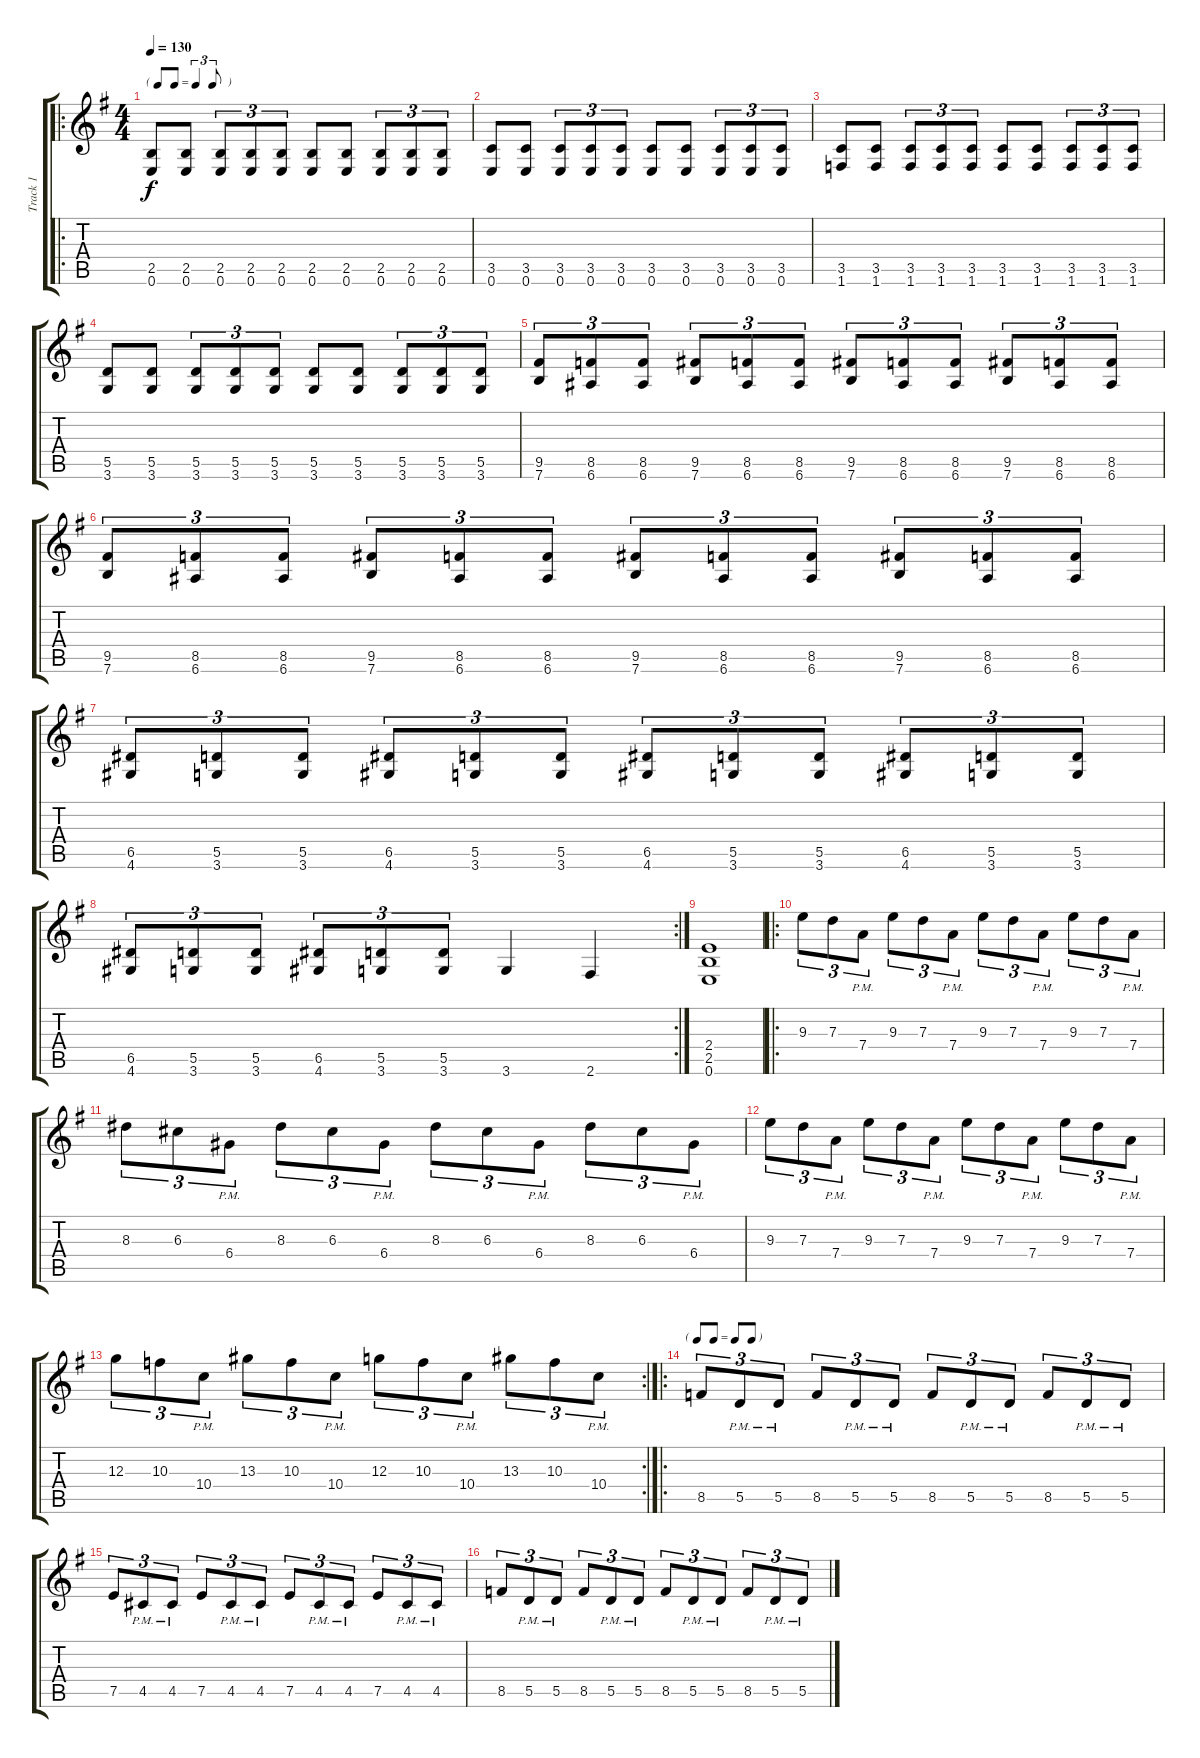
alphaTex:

\track ("Track 1" "Track 1") {instrument distortionguitar}
\staff {score tabs}
\tuning (E4 B3 G3 D3 A2 E2) {hide}
\ro
\ts (4 4)
\tf triplet8th
\tempo 130
\clef g2
\ks eminor
(2.5 0.6).8{dy f} (2.5 0.6).8 (2.5 0.6).8{tu (3 2)} (2.5 0.6).8{tu (3 2)} (2.5 0.6).8{tu (3 2)} (2.5 0.6).8 (2.5 0.6).8 (2.5 0.6).8{tu (3 2)} (2.5 0.6).8{tu (3 2)} (2.5 0.6).8{tu (3 2)} |
(3.5 0.6).8 (3.5 0.6).8 (3.5 0.6).8{tu (3 2)} (3.5 0.6).8{tu (3 2)} (3.5 0.6).8{tu (3 2)} (3.5 0.6).8 (3.5 0.6).8 (3.5 0.6).8{tu (3 2)} (3.5 0.6).8{tu (3 2)} (3.5 0.6).8{tu (3 2)} |
(3.5 1.6).8 (3.5 1.6).8 (3.5 1.6).8{tu (3 2)} (3.5 1.6).8{tu (3 2)} (3.5 1.6).8{tu (3 2)} (3.5 1.6).8 (3.5 1.6).8 (3.5 1.6).8{tu (3 2)} (3.5 1.6).8{tu (3 2)} (3.5 1.6).8{tu (3 2)} |
(5.5 3.6).8 (5.5 3.6).8 (5.5 3.6).8{tu (3 2)} (5.5 3.6).8{tu (3 2)} (5.5 3.6).8{tu (3 2)} (5.5 3.6).8 (5.5 3.6).8 (5.5 3.6).8{tu (3 2)} (5.5 3.6).8{tu (3 2)} (5.5 3.6).8{tu (3 2)} |
(9.5 7.6).8{tu (3 2)} (8.5 6.6).8{tu (3 2)} (8.5 6.6).8{tu (3 2)} (9.5 7.6).8{tu (3 2)} (8.5 6.6).8{tu (3 2)} (8.5 6.6).8{tu (3 2)} (9.5 7.6).8{tu (3 2)} (8.5 6.6).8{tu (3 2)} (8.5 6.6).8{tu (3 2)} (9.5 7.6).8{tu (3 2)} (8.5 6.6).8{tu (3 2)} (8.5 6.6).8{tu (3 2)} |
(9.5 7.6).8{tu (3 2)} (8.5 6.6).8{tu (3 2)} (8.5 6.6).8{tu (3 2)} (9.5 7.6).8{tu (3 2)} (8.5 6.6).8{tu (3 2)} (8.5 6.6).8{tu (3 2)} (9.5 7.6).8{tu (3 2)} (8.5 6.6).8{tu (3 2)} (8.5 6.6).8{tu (3 2)} (9.5 7.6).8{tu (3 2)} (8.5 6.6).8{tu (3 2)} (8.5 6.6).8{tu (3 2)} |
(6.5 4.6).8{tu (3 2)} (5.5 3.6).8{tu (3 2)} (5.5 3.6).8{tu (3 2)} (6.5 4.6).8{tu (3 2)} (5.5 3.6).8{tu (3 2)} (5.5 3.6).8{tu (3 2)} (6.5 4.6).8{tu (3 2)} (5.5 3.6).8{tu (3 2)} (5.5 3.6).8{tu (3 2)} (6.5 4.6).8{tu (3 2)} (5.5 3.6).8{tu (3 2)} (5.5 3.6).8{tu (3 2)} |
\rc 2
(6.5 4.6).8{tu (3 2)} (5.5 3.6).8{tu (3 2)} (5.5 3.6).8{tu (3 2)} (6.5 4.6).8{tu (3 2)} (5.5 3.6).8{tu (3 2)} (5.5 3.6).8{tu (3 2)} 3.6.4 2.6.4 |
(2.4 2.5 0.6).1 |
\ro
9.3.8{tu (3 2)} 7.3.8{tu (3 2)} 7.4{pm}.8{tu (3 2)} 9.3.8{tu (3 2)} 7.3.8{tu (3 2)} 7.4{pm}.8{tu (3 2)} 9.3.8{tu (3 2)} 7.3.8{tu (3 2)} 7.4{pm}.8{tu (3 2)} 9.3.8{tu (3 2)} 7.3.8{tu (3 2)} 7.4{pm}.8{tu (3 2)} |
8.3.8{tu (3 2)} 6.3.8{tu (3 2)} 6.4{pm}.8{tu (3 2)} 8.3.8{tu (3 2)} 6.3.8{tu (3 2)} 6.4{pm}.8{tu (3 2)} 8.3.8{tu (3 2)} 6.3.8{tu (3 2)} 6.4{pm}.8{tu (3 2)} 8.3.8{tu (3 2)} 6.3.8{tu (3 2)} 6.4{pm}.8{tu (3 2)} |
9.3.8{tu (3 2)} 7.3.8{tu (3 2)} 7.4{pm}.8{tu (3 2)} 9.3.8{tu (3 2)} 7.3.8{tu (3 2)} 7.4{pm}.8{tu (3 2)} 9.3.8{tu (3 2)} 7.3.8{tu (3 2)} 7.4{pm}.8{tu (3 2)} 9.3.8{tu (3 2)} 7.3.8{tu (3 2)} 7.4{pm}.8{tu (3 2)} |
\rc 2
12.3.8{tu (3 2)} 10.3.8{tu (3 2)} 10.4{pm}.8{tu (3 2)} 13.3.8{tu (3 2)} 10.3.8{tu (3 2)} 10.4{pm}.8{tu (3 2)} 12.3.8{tu (3 2)} 10.3.8{tu (3 2)} 10.4{pm}.8{tu (3 2)} 13.3.8{tu (3 2)} 10.3.8{tu (3 2)} 10.4{pm}.8{tu (3 2)} |
\ro
\tf none
8.5.8{tu (3 2)} 5.5{pm}.8{tu (3 2)} 5.5{pm}.8{tu (3 2)} 8.5.8{tu (3 2)} 5.5{pm}.8{tu (3 2)} 5.5{pm}.8{tu (3 2)} 8.5.8{tu (3 2)} 5.5{pm}.8{tu (3 2)} 5.5{pm}.8{tu (3 2)} 8.5.8{tu (3 2)} 5.5{pm}.8{tu (3 2)} 5.5{pm}.8{tu (3 2)} |
7.5.8{tu (3 2)} 4.5{pm}.8{tu (3 2)} 4.5{pm}.8{tu (3 2)} 7.5.8{tu (3 2)} 4.5{pm}.8{tu (3 2)} 4.5{pm}.8{tu (3 2)} 7.5.8{tu (3 2)} 4.5{pm}.8{tu (3 2)} 4.5{pm}.8{tu (3 2)} 7.5.8{tu (3 2)} 4.5{pm}.8{tu (3 2)} 4.5{pm}.8{tu (3 2)} |
8.5.8{tu (3 2)} 5.5{pm}.8{tu (3 2)} 5.5{pm}.8{tu (3 2)} 8.5.8{tu (3 2)} 5.5{pm}.8{tu (3 2)} 5.5{pm}.8{tu (3 2)} 8.5.8{tu (3 2)} 5.5{pm}.8{tu (3 2)} 5.5{pm}.8{tu (3 2)} 8.5.8{tu (3 2)} 5.5{pm}.8{tu (3 2)} 5.5{pm}.8{tu (3 2)}
